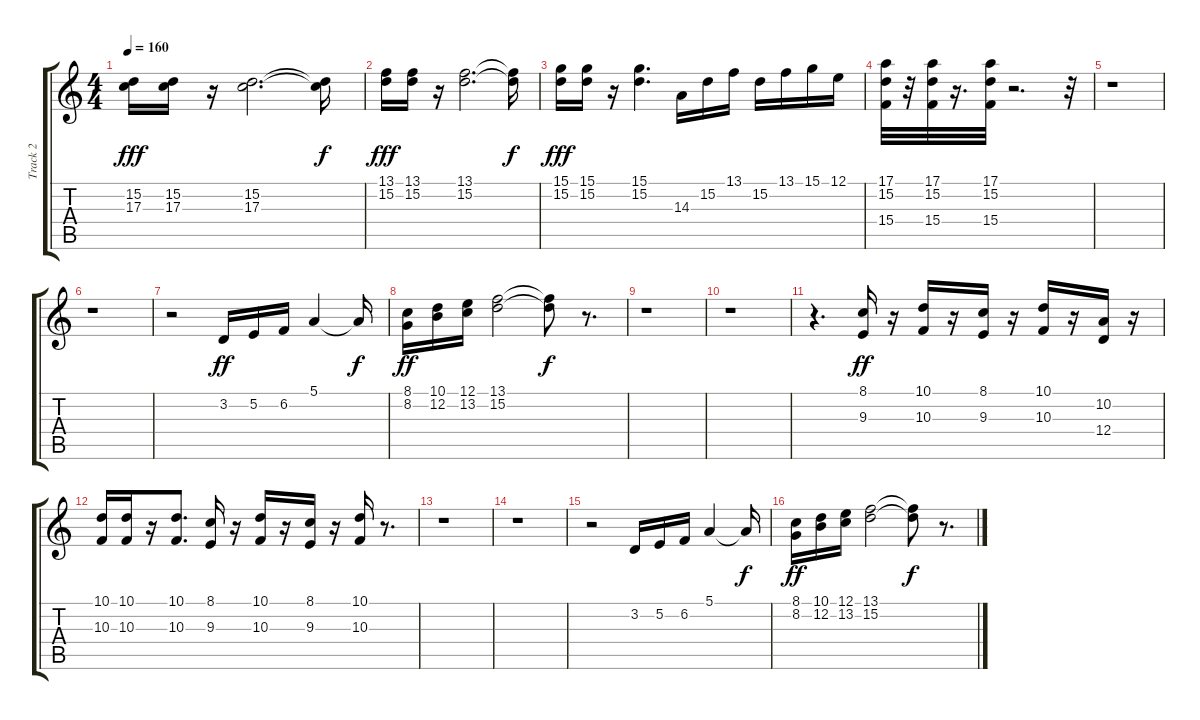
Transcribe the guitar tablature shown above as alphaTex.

\track ("Track 2" "Track 2") {instrument brasssection}
\staff {score tabs}
\tuning (E4 B3 G3 D3 A2 E2) {hide}
\ts (4 4)
\tempo 160
\clef g2
\ks c
(15.2 17.3).16{dy fff} (15.2 17.3).16 r.16 (15.2 17.3).2{d} (15.2{t} 17.3{t}).16{dy f} |
(13.1 15.2).16{dy fff} (13.1 15.2).16 r.16 (13.1 15.2).2{d} (13.1{t} 15.2{t}).16{dy f} |
(15.1 15.2).16{dy fff} (15.1 15.2).16 r.16 (15.1 15.2).4{d} 14.3.16 15.2.16 13.1.16 15.2.16 13.1.16 15.1.16 12.1.16 |
(17.1 15.2 15.4).32 r.32 (17.1 15.2 15.4).32 r.16{d} (17.1 15.2 15.4).32 r.2{d} r.32 |
r.1 |
r.1 |
r.2 3.2.16{dy ff} 5.2.16 6.2.16 5.1.4 5.1{t}.16{dy f} |
(8.1 8.2).16{dy ff} (10.1 12.2).16 (12.1 13.2).16 (13.1 15.2).2 (13.1{t} 15.2{t}).8{dy f} r.8{d} |
r.1 |
r.1 |
r.4{d} (8.1 9.3).16{dy ff} r.16 (10.1 10.3).16 r.16 (8.1 9.3).16 r.16 (10.1 10.3).16 r.16 (10.2 12.4).16 r.16 |
(10.1 10.3).16 (10.1 10.3).16 r.16 (10.1 10.3).8{d} (8.1 9.3).16 r.16 (10.1 10.3).16 r.16 (8.1 9.3).16 r.16 (10.1 10.3).16 r.8{d} |
r.1 |
r.1 |
r.2 3.2.16 5.2.16 6.2.16 5.1.4 5.1{t}.16{dy f} |
(8.1 8.2).16{dy ff} (10.1 12.2).16 (12.1 13.2).16 (13.1 15.2).2 (13.1{t} 15.2{t}).8{dy f} r.8{d}
